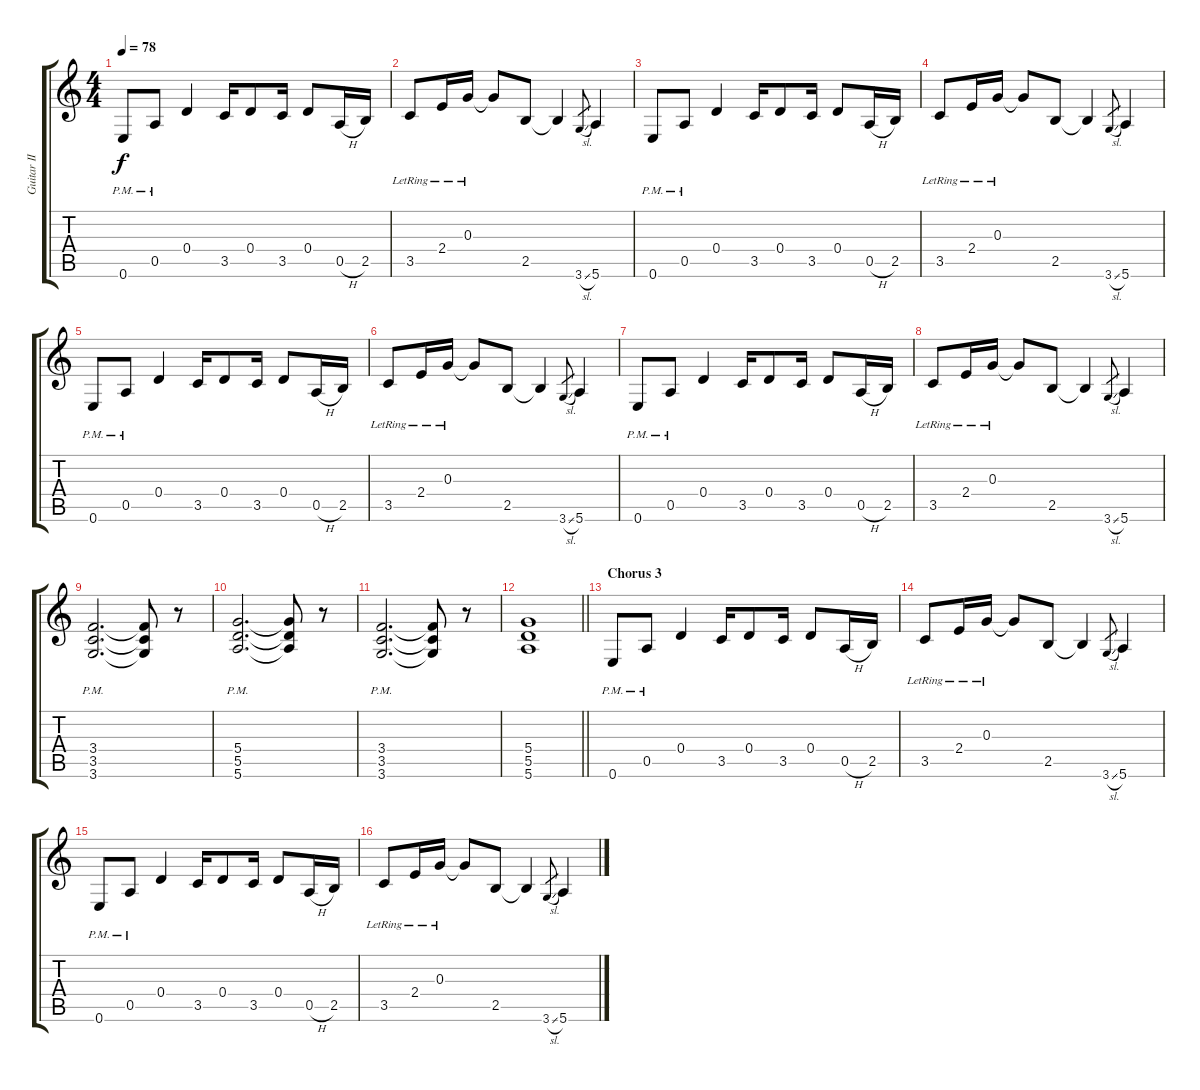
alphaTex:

\track ("Guitar II" "Guitar II") {instrument electricguitarclean}
\staff {score tabs}
\tuning (E4 B3 G3 D3 A2 E2) {hide}
\ts (4 4)
\tempo 78
\clef g2
\ks c
0.6{pm}.8{dy f} 0.5{pm}.8 0.4.4 3.5.16 0.4.8 3.5.16 0.4.8 0.5{h}.16 2.5.16 |
3.5{lr}.8 2.4{lr}.16 0.3{lr}.16 0.3{t}.8 2.5.8 2.5{t}.4 3.6{sl}.8{gr} 5.6.4 |
0.6{pm}.8 0.5{pm}.8 0.4.4 3.5.16 0.4.8 3.5.16 0.4.8 0.5{h}.16 2.5.16 |
3.5{lr}.8 2.4{lr}.16 0.3{lr}.16 0.3{t}.8 2.5.8 2.5{t}.4 3.6{sl}.8{gr} 5.6.4 |
0.6{pm}.8 0.5{pm}.8 0.4.4 3.5.16 0.4.8 3.5.16 0.4.8 0.5{h}.16 2.5.16 |
3.5{lr}.8 2.4{lr}.16 0.3{lr}.16 0.3{t}.8 2.5.8 2.5{t}.4 3.6{sl}.8{gr} 5.6.4 |
0.6{pm}.8 0.5{pm}.8 0.4.4 3.5.16 0.4.8 3.5.16 0.4.8 0.5{h}.16 2.5.16 |
3.5{lr}.8 2.4{lr}.16 0.3{lr}.16 0.3{t}.8 2.5.8 2.5{t}.4 3.6{sl}.8{gr} 5.6.4 |
(3.4 3.5 3.6{pm}).2{d} (3.4{t} 3.5{t} 3.6{t}).8 r.8 |
(5.4 5.5 5.6{pm}).2{d} (5.4{t} 5.5{t} 5.6{t}).8 r.8 |
(3.4 3.5 3.6{pm}).2{d} (3.4{t} 3.5{t} 3.6{t}).8 r.8 |
\barLineRight lightlight
(5.4 5.5 5.6).1 |
\section ("" "Chorus 3")
0.6{pm}.8 0.5{pm}.8 0.4.4 3.5.16 0.4.8 3.5.16 0.4.8 0.5{h}.16 2.5.16 |
3.5{lr}.8 2.4{lr}.16 0.3{lr}.16 0.3{t}.8 2.5.8 2.5{t}.4 3.6{sl}.8{gr} 5.6.4 |
0.6{pm}.8 0.5{pm}.8 0.4.4 3.5.16 0.4.8 3.5.16 0.4.8 0.5{h}.16 2.5.16 |
3.5{lr}.8 2.4{lr}.16 0.3{lr}.16 0.3{t}.8 2.5.8 2.5{t}.4 3.6{sl}.8{gr} 5.6.4
